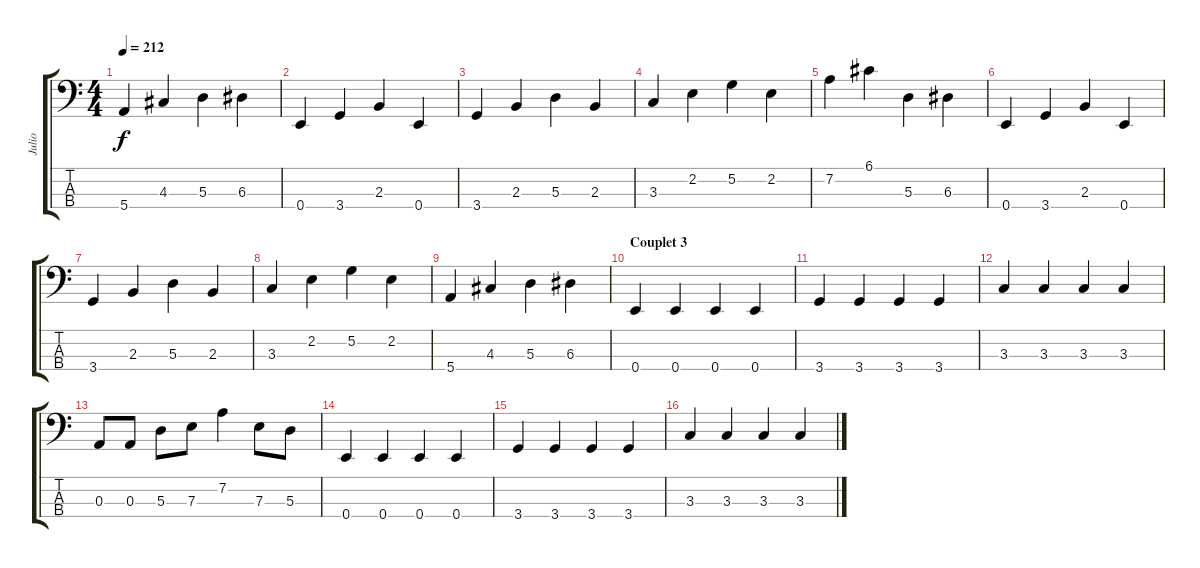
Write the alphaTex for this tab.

\track ("Julio" "Julio") {instrument electricbassfinger}
\staff {score tabs}
\tuning (G2 D2 A1 E1) {hide}
\ts (4 4)
\tempo 212
\clef f4
\ks c
5.4.4{dy f} 4.3.4 5.3.4 6.3.4 |
0.4.4 3.4.4 2.3.4 0.4.4 |
3.4.4 2.3.4 5.3.4 2.3.4 |
3.3.4 2.2.4 5.2.4 2.2.4 |
7.2.4 6.1.4 5.3.4 6.3.4 |
0.4.4 3.4.4 2.3.4 0.4.4 |
3.4.4 2.3.4 5.3.4 2.3.4 |
3.3.4 2.2.4 5.2.4 2.2.4 |
5.4.4 4.3.4 5.3.4 6.3.4 |
\section ("" "Couplet 3")
0.4.4 0.4.4 0.4.4 0.4.4 |
3.4.4 3.4.4 3.4.4 3.4.4 |
3.3.4 3.3.4 3.3.4 3.3.4 |
0.3.8 0.3.8 5.3.8 7.3.8 7.2.4 7.3.8 5.3.8 |
0.4.4 0.4.4 0.4.4 0.4.4 |
3.4.4 3.4.4 3.4.4 3.4.4 |
3.3.4 3.3.4 3.3.4 3.3.4
